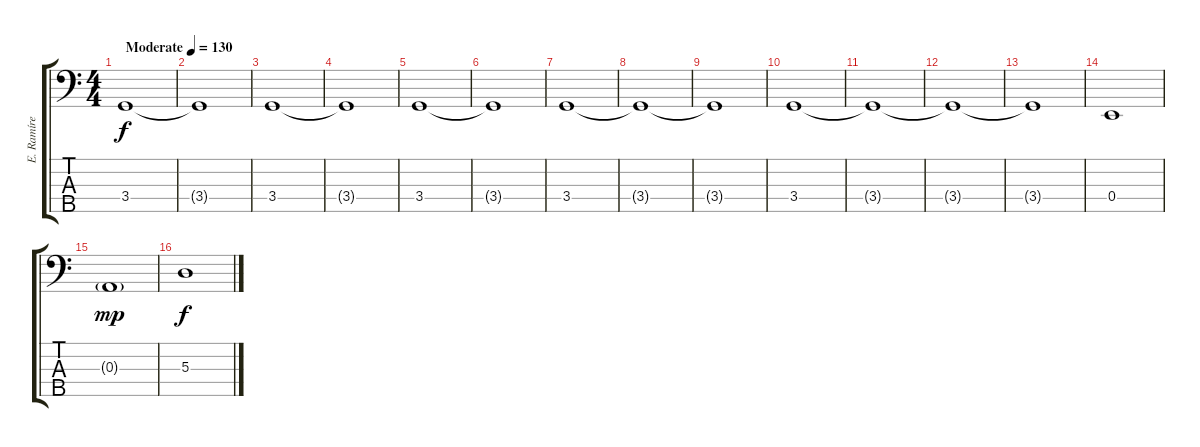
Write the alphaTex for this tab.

\track (" E. Ramírez " " E. Ramíre") {instrument electricbasspick}
\staff {score tabs}
\tuning (G2 D2 A1 E1 B0) {hide}
\ts (4 4)
\tempo (130 "Moderate")
\clef f4
\ks c
3.4.1{dy f instrument electricbasspick} |
3.4{t}.1 |
3.4.1 |
3.4{t}.1 |
3.4.1 |
3.4{t}.1 |
3.4.1 |
3.4{t}.1 |
3.4{t}.1 |
3.4.1 |
3.4{t}.1 |
3.4{t}.1 |
3.4{t}.1 |
0.4.1 |
0.3{g}.1{dy mp} |
5.3.1{dy f}
